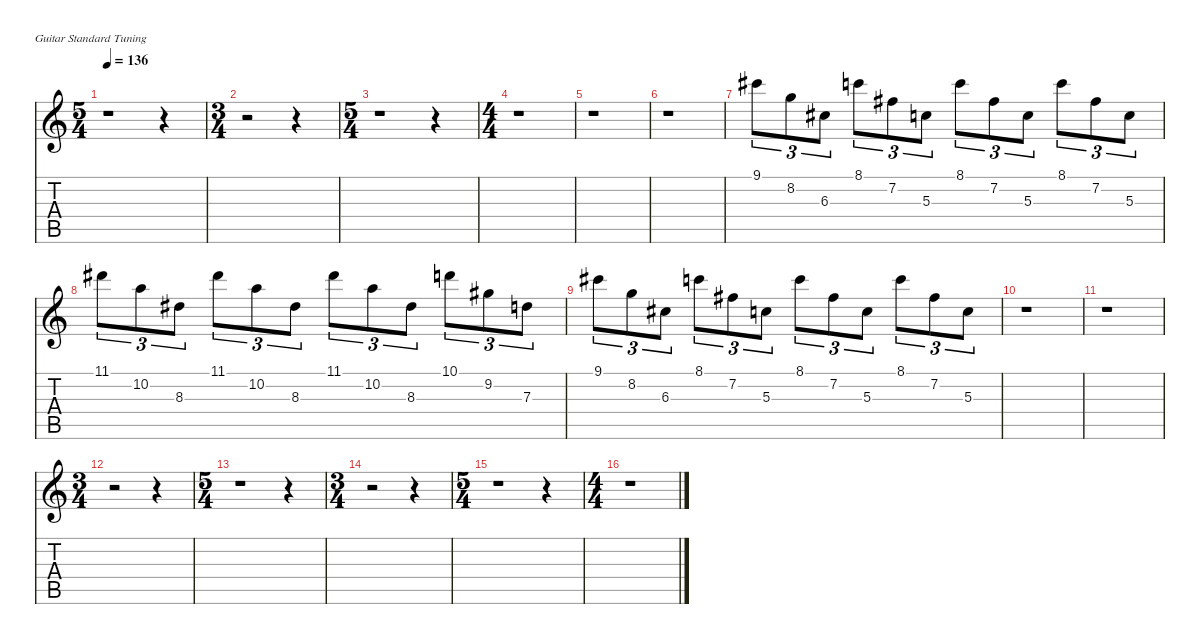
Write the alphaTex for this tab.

\defaultSystemsLayout 4
\hideDynamics
\bracketExtendMode nobrackets
\singleTrackTrackNamePolicy hidden
\multiTrackTrackNamePolicy hidden
\firstSystemTrackNameMode fullname
\firstSystemTrackNameOrientation horizontal
\otherSystemsTrackNameOrientation horizontal
\track ("Lead guitar/Others" "dist.guit.") {instrument distortionguitar}
\staff {score tabs}
\tuning (E4 B3 G3 D3 A2 E2)
\ts (5 4)
\beaming (8 6 4)
\tempo 136
\clef g2
\ks c
r.1{dy f beam Down} r.4{beam Down} |
\ts (3 4)
\beaming (8 6 4)
r.2{beam Down} r.4{beam Down} |
\ts (5 4)
\beaming (8 6 4)
r.1{beam Down} r.4{beam Down} |
\ts (4 4)
\beaming (8 2 2 2 2)
r.1{beam Down} |
r.1{beam Down} |
r.1{beam Down} |
9.1{acc #}.8{tu (3 2) beam Down} 8.2.8{tu (3 2) beam Down} 6.3{acc #}.8{tu (3 2) beam Down} 8.1.8{tu (3 2) beam Down} 7.2{acc #}.8{tu (3 2) beam Down} 5.3.8{tu (3 2) beam Down} 8.1.8{tu (3 2) beam Down} 7.2{acc #}.8{tu (3 2) beam Down} 5.3.8{tu (3 2) beam Down} 8.1.8{tu (3 2) beam Down} 7.2{acc #}.8{tu (3 2) beam Down} 5.3.8{tu (3 2) beam Down} |
11.1{acc #}.8{tu (3 2) beam Down} 10.2.8{tu (3 2) beam Down} 8.3{acc #}.8{tu (3 2) beam Down} 11.1{acc #}.8{tu (3 2) beam Down} 10.2.8{tu (3 2) beam Down} 8.3{acc #}.8{tu (3 2) beam Down} 11.1{acc #}.8{tu (3 2) beam Down} 10.2.8{tu (3 2) beam Down} 8.3{acc #}.8{tu (3 2) beam Down} 10.1.8{tu (3 2) beam Down} 9.2{acc #}.8{tu (3 2) beam Down} 7.3.8{tu (3 2) beam Down} |
9.1{acc #}.8{tu (3 2) beam Down} 8.2.8{tu (3 2) beam Down} 6.3{acc #}.8{tu (3 2) beam Down} 8.1.8{tu (3 2) beam Down} 7.2{acc #}.8{tu (3 2) beam Down} 5.3.8{tu (3 2) beam Down} 8.1.8{tu (3 2) beam Down} 7.2{acc #}.8{tu (3 2) beam Down} 5.3.8{tu (3 2) beam Down} 8.1.8{tu (3 2) beam Down} 7.2{acc #}.8{tu (3 2) beam Down} 5.3.8{tu (3 2) beam Down} |
r.1{beam Down} |
r.1{beam Down} |
\ts (3 4)
\beaming (8 2 2 2 2)
r.2{beam Down} r.4{beam Down} |
\ts (5 4)
\beaming (8 2 2 2 4)
r.1{beam Down} r.4{beam Down} |
\ts (3 4)
\beaming (8 2 2 2 2)
r.2{beam Down} r.4{beam Down} |
\ts (5 4)
\beaming (8 2 2 2 4)
r.1{beam Down} r.4{beam Down} |
\ts (4 4)
\beaming (8 2 2 2 2)
r.1{beam Down}
